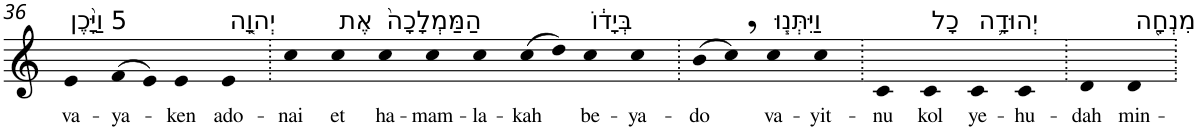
**kern	**text
*part1	*part1
*staff1	*staff1
*I"Piano	*
*I'Pno	*
!!LO:PB:g=z
*clefG2	*
*k[]	*
=36	=36
!LO:TX:a:t=5 וַיָּ֨כֶן	!
!	!LO:LY:b
4e	va-
!	!LO:LY:b
(>8f	-ya-
8e)	.
!	!LO:LY:b
4e	-ken
!LO:TX:a:t=יְהוָ֤ה	!
!	!LO:LY:b
4e	ado-
=37.	=37.
!	!LO:LY:b
4cc	-nai
!LO:TX:a:t=אֶת	!
!	!LO:LY:b
4cc	et
!LO:TX:a:t=הַמַּמְלָכָה֙	!
!	!LO:LY:b
4cc	ha-
!	!LO:LY:b
4cc	-mam-
!	!LO:LY:b
4cc	-la-
!	!LO:LY:b
(>8cc	-kah
8dd)	.
!LO:TX:a:t=בְּיָד֔וֹ	!
!	!LO:LY:b
4cc	be-
!	!LO:LY:b
4cc	-ya-
=38.	=38.
!	!LO:LY:b
(>8b	-do
8cc,)	.
!LO:TX:a:t=וַיִּתְּנ֧וּ	!
!	!LO:LY:b
4cc	va-
!	!LO:LY:b
4cc	-yit-
=39.	=39.
!	!LO:LY:b
4c	-nu
!LO:TX:a:t=כָל	!
!	!LO:LY:b
4c	kol
!LO:TX:a:t=יְהוּדָ֛ה	!
!	!LO:LY:b
4c	ye-
!	!LO:LY:b
4c	-hu-
=40.	=40.
!	!LO:LY:b
4d	-dah
!LO:TX:a:t=מִנְחָ֖ה	!
!	!LO:LY:b
4d	min-
=.	=.
*-	*-
